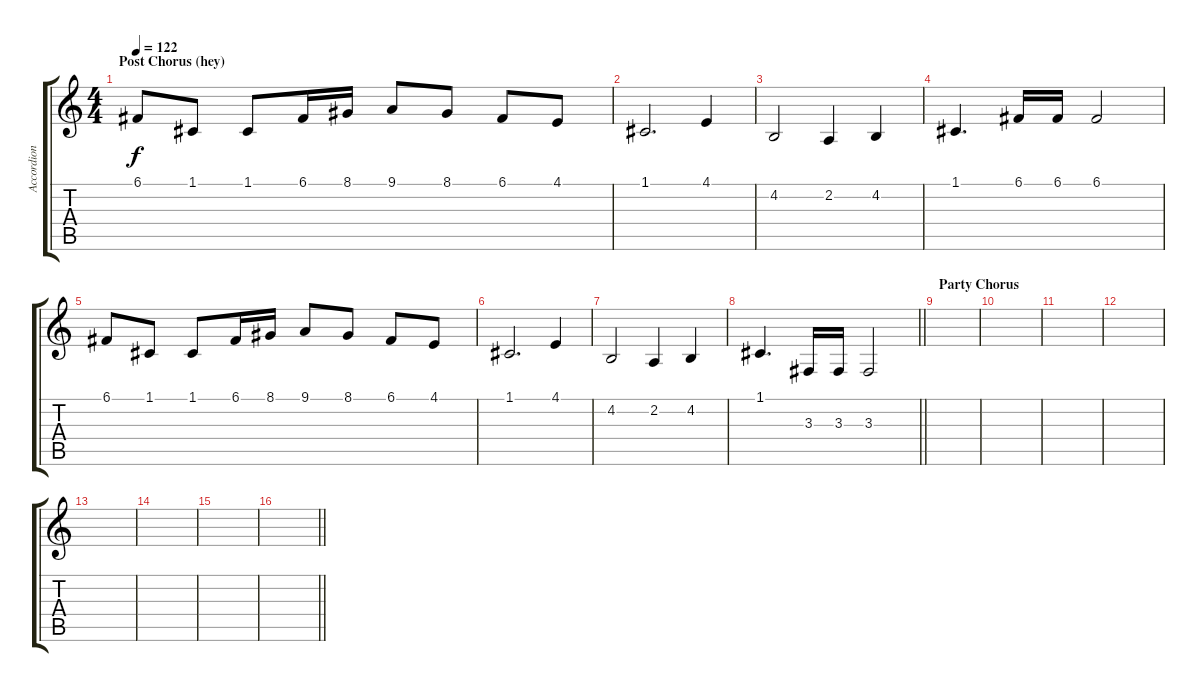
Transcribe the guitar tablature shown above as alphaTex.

\track ("Accordion" "Accordion") {instrument accordion}
\staff {score tabs}
\tuning (C4 G3 Eb3 Bb2 F2 C2) {hide}
\ts (4 4)
\section ("" "Post Chorus (hey)")
\tempo 122
\clef g2
\ks c
6.1.8{dy f} 1.1.8 1.1.8 6.1.16 8.1.16 9.1.8 8.1.8 6.1.8 4.1.8 |
1.1.2{d} 4.1.4 |
4.2.2 2.2.4 4.2.4 |
1.1.4{d} 6.1.16 6.1.16 6.1.2 |
6.1.8 1.1.8 1.1.8 6.1.16 8.1.16 9.1.8 8.1.8 6.1.8 4.1.8 |
1.1.2{d} 4.1.4 |
4.2.2 2.2.4 4.2.4 |
\barLineRight lightlight
1.1.4{d} 3.3.16 3.3.16 3.3.2 |
\section ("" "Party Chorus")
|
|
|
|
|
|
|
\barLineRight lightlight
